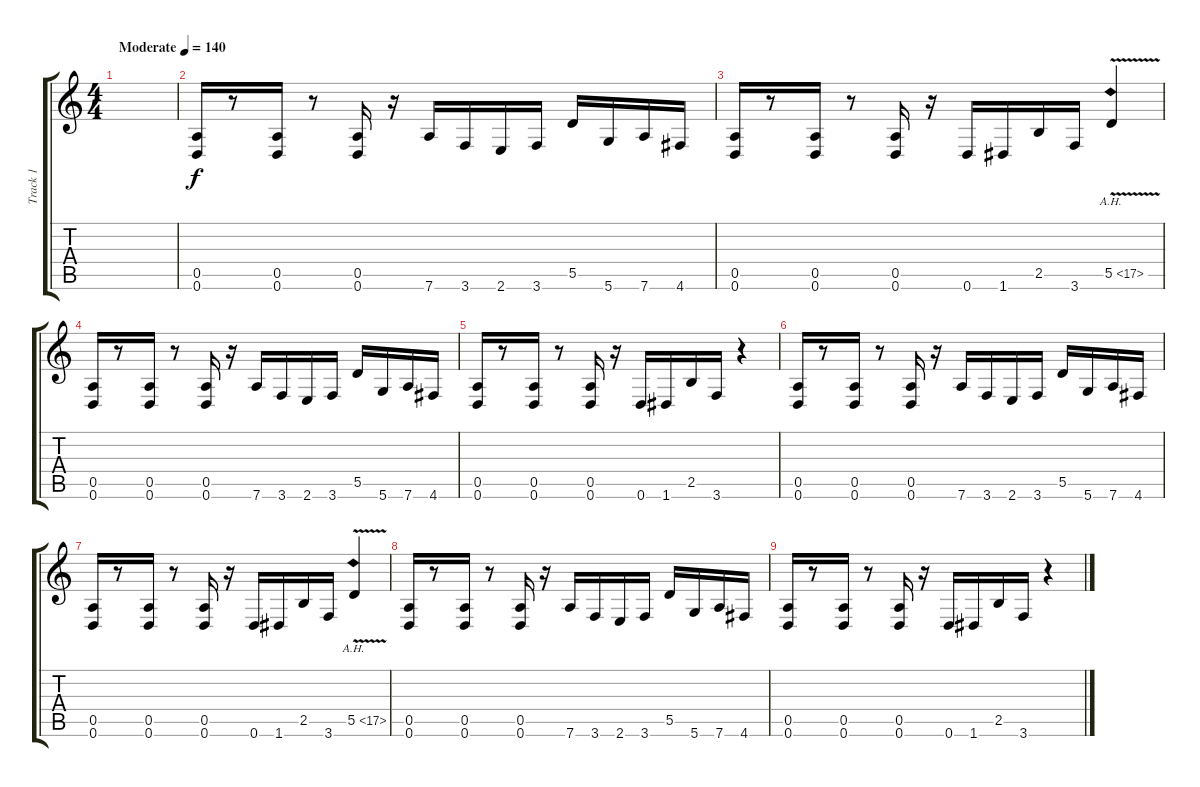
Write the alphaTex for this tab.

\track ("Track 1" "Track 1") {instrument distortionguitar}
\staff {score tabs}
\tuning (E4 B3 G3 D3 A2 D2) {hide}
\ts (4 4)
\tempo (140 "Moderate")
\clef g2
\ks c
|
(0.5 0.6).16 r.8 (0.5 0.6).16 r.8 (0.5 0.6).16 r.16 7.6.16 3.6.16 2.6.16 3.6.16 5.5.16 5.6.16 7.6.16 4.6.16 |
(0.5 0.6).16 r.8 (0.5 0.6).16 r.8 (0.5 0.6).16 r.16 0.6.16 1.6.16 2.5.16 3.6.16 5.5{ah 12 v}.4 |
(0.5 0.6).16 r.8 (0.5 0.6).16 r.8 (0.5 0.6).16 r.16 7.6.16 3.6.16 2.6.16 3.6.16 5.5.16 5.6.16 7.6.16 4.6.16 |
(0.5 0.6).16 r.8 (0.5 0.6).16 r.8 (0.5 0.6).16 r.16 0.6.16 1.6.16 2.5.16 3.6.16 r.4 |
(0.5 0.6).16 r.8 (0.5 0.6).16 r.8 (0.5 0.6).16 r.16 7.6.16 3.6.16 2.6.16 3.6.16 5.5.16 5.6.16 7.6.16 4.6.16 |
(0.5 0.6).16 r.8 (0.5 0.6).16 r.8 (0.5 0.6).16 r.16 0.6.16 1.6.16 2.5.16 3.6.16 5.5{ah 12 v}.4 |
(0.5 0.6).16 r.8 (0.5 0.6).16 r.8 (0.5 0.6).16 r.16 7.6.16 3.6.16 2.6.16 3.6.16 5.5.16 5.6.16 7.6.16 4.6.16 |
(0.5 0.6).16 r.8 (0.5 0.6).16 r.8 (0.5 0.6).16 r.16 0.6.16 1.6.16 2.5.16 3.6.16 r.4
